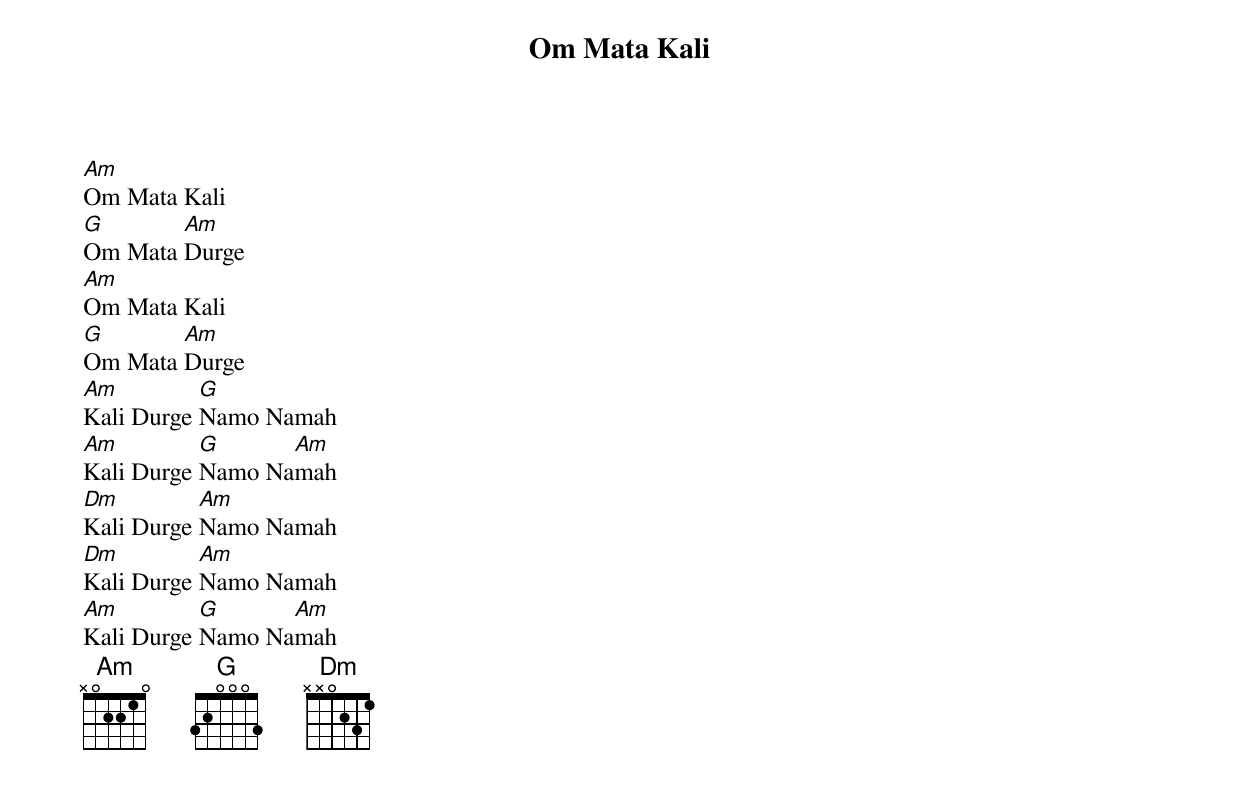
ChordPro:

{title: Om Mata Kali}
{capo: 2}

[Am]Om Mata Kali
[G]Om Mata [Am]Durge
[Am]Om Mata Kali
[G]Om Mata [Am]Durge
[Am]Kali Durge [G]Namo Namah
[Am]Kali Durge [G]Namo Na[Am]mah
[Dm]Kali Durge [Am]Namo Namah
[Dm]Kali Durge [Am]Namo Namah
[Am]Kali Durge [G]Namo Na[Am]mah
